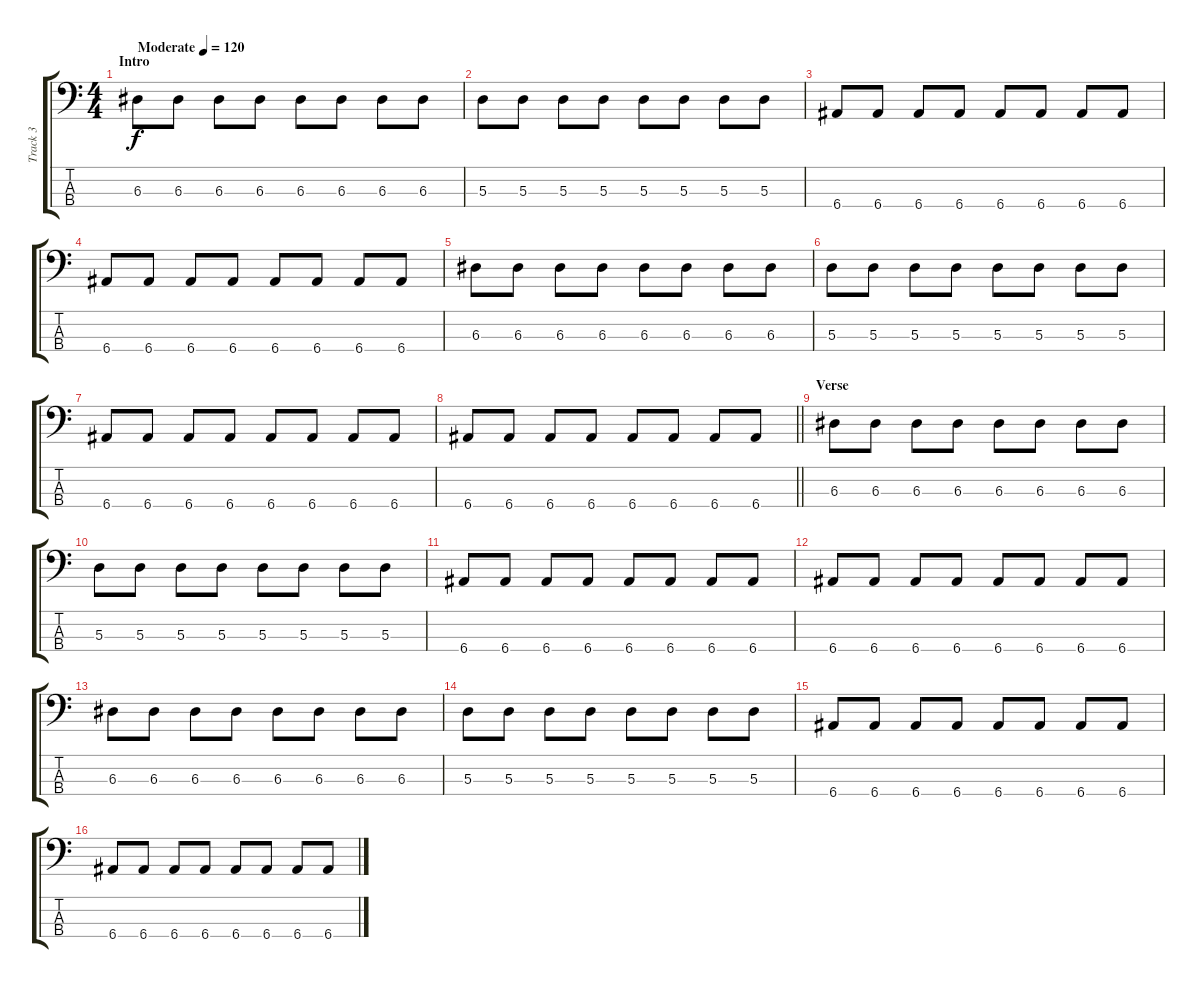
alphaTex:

\track ("Track 3" "Track 3") {instrument electricbassfinger}
\staff {score tabs}
\tuning (G2 D2 A1 E1) {hide}
\ts (4 4)
\section ("" "Intro")
\tempo (120 "Moderate")
\clef f4
\ks c
6.3.8{dy f instrument electricbassfinger} 6.3.8 6.3.8 6.3.8 6.3.8 6.3.8 6.3.8 6.3.8 |
5.3.8 5.3.8 5.3.8 5.3.8 5.3.8 5.3.8 5.3.8 5.3.8 |
6.4.8 6.4.8 6.4.8 6.4.8 6.4.8 6.4.8 6.4.8 6.4.8 |
6.4.8 6.4.8 6.4.8 6.4.8 6.4.8 6.4.8 6.4.8 6.4.8 |
6.3.8 6.3.8 6.3.8 6.3.8 6.3.8 6.3.8 6.3.8 6.3.8 |
5.3.8 5.3.8 5.3.8 5.3.8 5.3.8 5.3.8 5.3.8 5.3.8 |
6.4.8 6.4.8 6.4.8 6.4.8 6.4.8 6.4.8 6.4.8 6.4.8 |
\barLineRight lightlight
6.4.8 6.4.8 6.4.8 6.4.8 6.4.8 6.4.8 6.4.8 6.4.8 |
\section ("" "Verse")
6.3.8 6.3.8 6.3.8 6.3.8 6.3.8 6.3.8 6.3.8 6.3.8 |
5.3.8 5.3.8 5.3.8 5.3.8 5.3.8 5.3.8 5.3.8 5.3.8 |
6.4.8 6.4.8 6.4.8 6.4.8 6.4.8 6.4.8 6.4.8 6.4.8 |
6.4.8 6.4.8 6.4.8 6.4.8 6.4.8 6.4.8 6.4.8 6.4.8 |
6.3.8 6.3.8 6.3.8 6.3.8 6.3.8 6.3.8 6.3.8 6.3.8 |
5.3.8 5.3.8 5.3.8 5.3.8 5.3.8 5.3.8 5.3.8 5.3.8 |
6.4.8 6.4.8 6.4.8 6.4.8 6.4.8 6.4.8 6.4.8 6.4.8 |
6.4.8 6.4.8 6.4.8 6.4.8 6.4.8 6.4.8 6.4.8 6.4.8
